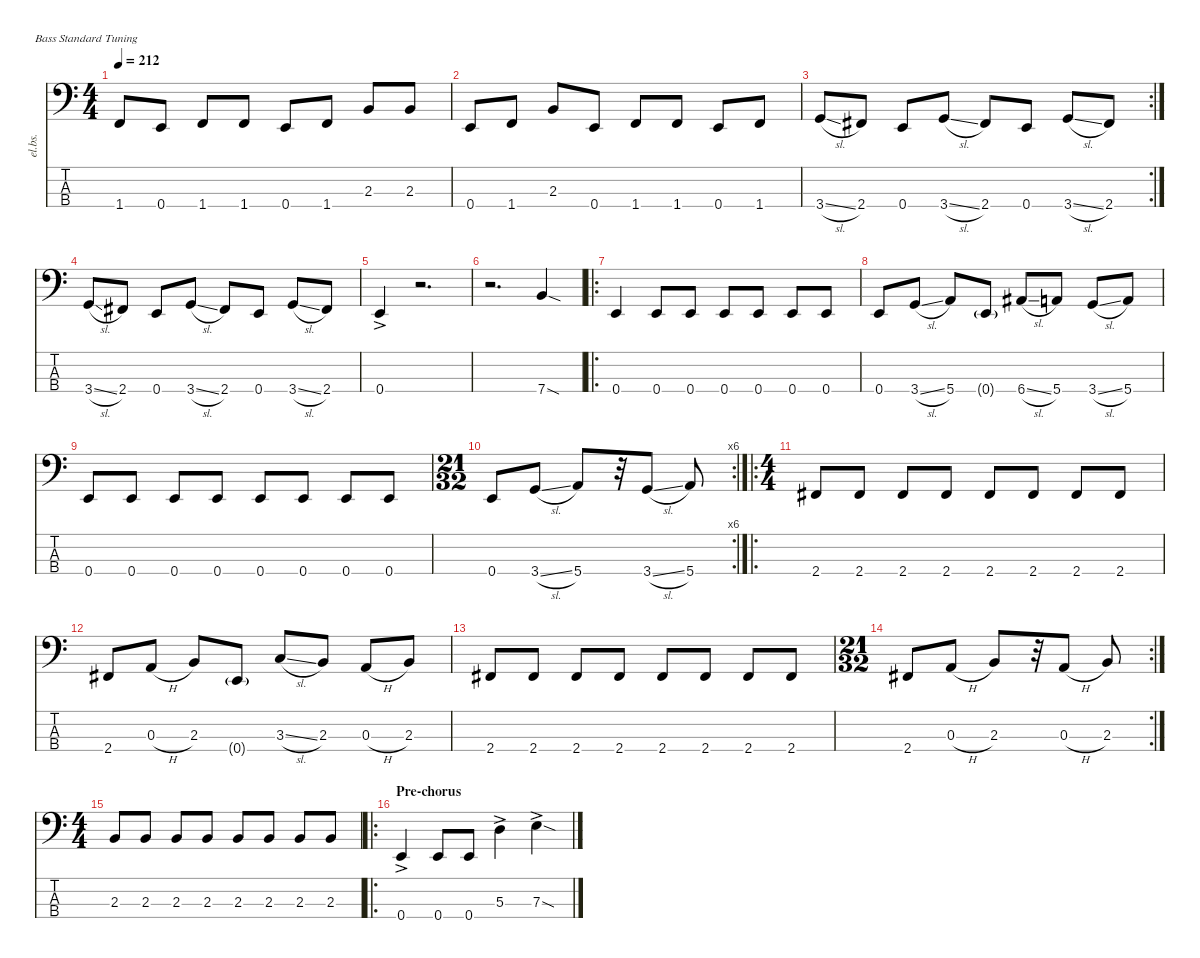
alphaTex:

\defaultSystemsLayout 4
\hideDynamics
\bracketExtendMode nobrackets
\track ("Bass" "el.bs.") {instrument electricbassfinger}
\staff {score tabs}
\tuning (G2 D2 A1 E1)
\ts (4 4)
\tempo 212
\clef f4
\ks c
1.4.8{dy f} 0.4.8 1.4.8 1.4.8 0.4.8 1.4.8 2.3.8 2.3.8 |
0.4.8 1.4.8 2.3.8 0.4.8 1.4.8 1.4.8 0.4.8 1.4.8 |
\rc 2
3.4{sl}.8 2.4{acc #}.8 0.4.8 3.4{sl}.8 2.4{acc #}.8 0.4.8 3.4{sl}.8 2.4{acc #}.8 |
3.4{sl}.8 2.4{acc #}.8 0.4.8 3.4{sl}.8 2.4{acc #}.8 0.4.8 3.4{sl}.8 2.4{acc #}.8 |
0.4{ac}.4{dy mf} r.2{d} |
r.2{d} 7.4{sod}.4{dy f} |
\ro
0.4.4 0.4.8 0.4.8 0.4.8 0.4.8 0.4.8 0.4.8 |
0.4.8 3.4{sl}.8 5.4.8 0.4{g}.8{dy ff} 6.4{sl acc #}.8{dy f} 5.4.8 3.4{sl}.8 5.4.8 |
0.4.8 0.4.8 0.4.8 0.4.8 0.4.8 0.4.8 0.4.8 0.4.8 |
\rc 6
\ts (21 32)
\beaming (8 2 2 2 2)
0.4.8 3.4{sl}.8 5.4.8 r.32 3.4{sl}.8 5.4.8 |
\ro
\ts (4 4)
\beaming (8 2 2 2 2)
2.4{acc #}.8 2.4{acc #}.8 2.4{acc #}.8 2.4{acc #}.8 2.4{acc #}.8 2.4{acc #}.8 2.4{acc #}.8 2.4{acc #}.8 |
2.4{acc #}.8 0.3{h}.8 2.3.8 0.4{g}.8{dy ff} 3.3{sl}.8{dy f} 2.3.8 0.3{h}.8 2.3.8 |
2.4{acc #}.8 2.4{acc #}.8 2.4{acc #}.8 2.4{acc #}.8 2.4{acc #}.8 2.4{acc #}.8 2.4{acc #}.8 2.4{acc #}.8 |
\rc 2
\ts (21 32)
\beaming (8 2 2 2 2)
2.4{acc #}.8 0.3{h}.8 2.3.8 r.32 0.3{h}.8 2.3.8 |
\ts (4 4)
\beaming (8 2 2 2 2)
2.3.8 2.3.8 2.3.8 2.3.8 2.3.8 2.3.8 2.3.8 2.3.8 |
\ro
\section ("" "Pre-chorus")
0.4{ac}.4{dy mf} 0.4.8{dy f} 0.4.8 5.3{ac}.4{dy mf} 7.3{sod ac}.4
